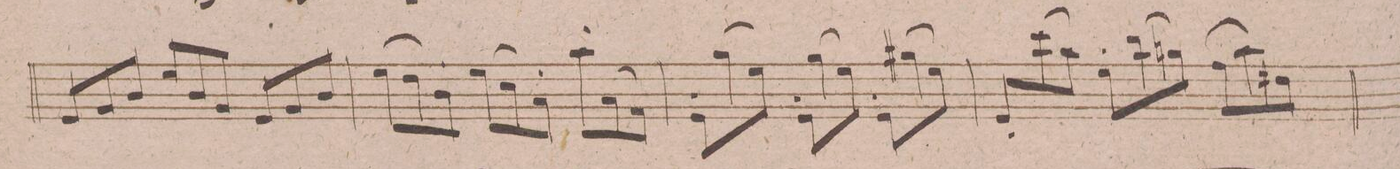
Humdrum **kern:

**kern	**dynam
*I"Violino 1mo	*
*clefG2	*
*k[f#]	*
*M9/8	*
8e/L	.
8g/	.
8b/J	.
8ee/L	.
8b/	.
8g/J	.
8e/L	.
8g/	.
8b/J	.
=66	=66
(8ee\L	.
8dd\)	.
8b'\J	.
(8ee\L	.
8cc\)	.
8a'\J	.
8aa'\L	.
(8a\	.
8f#\J)	.
=67	=67
8e'\L	.
(8gg\	.
8ee\J)	.
8e'\L	.
(8gg\	.
8ee\J)	.
8e'\L	.
(8gg#X\	.
8ee\J)	.
=68	=68
8e'/L	.
(8ccc\	.
8aa\J)	.
8ee'\L	.
(8bb\	.
8ggn\J)	.
(8ff#\L	.
8aa\)	.
8dd#X\J	.
=69	=69
*-	*-
